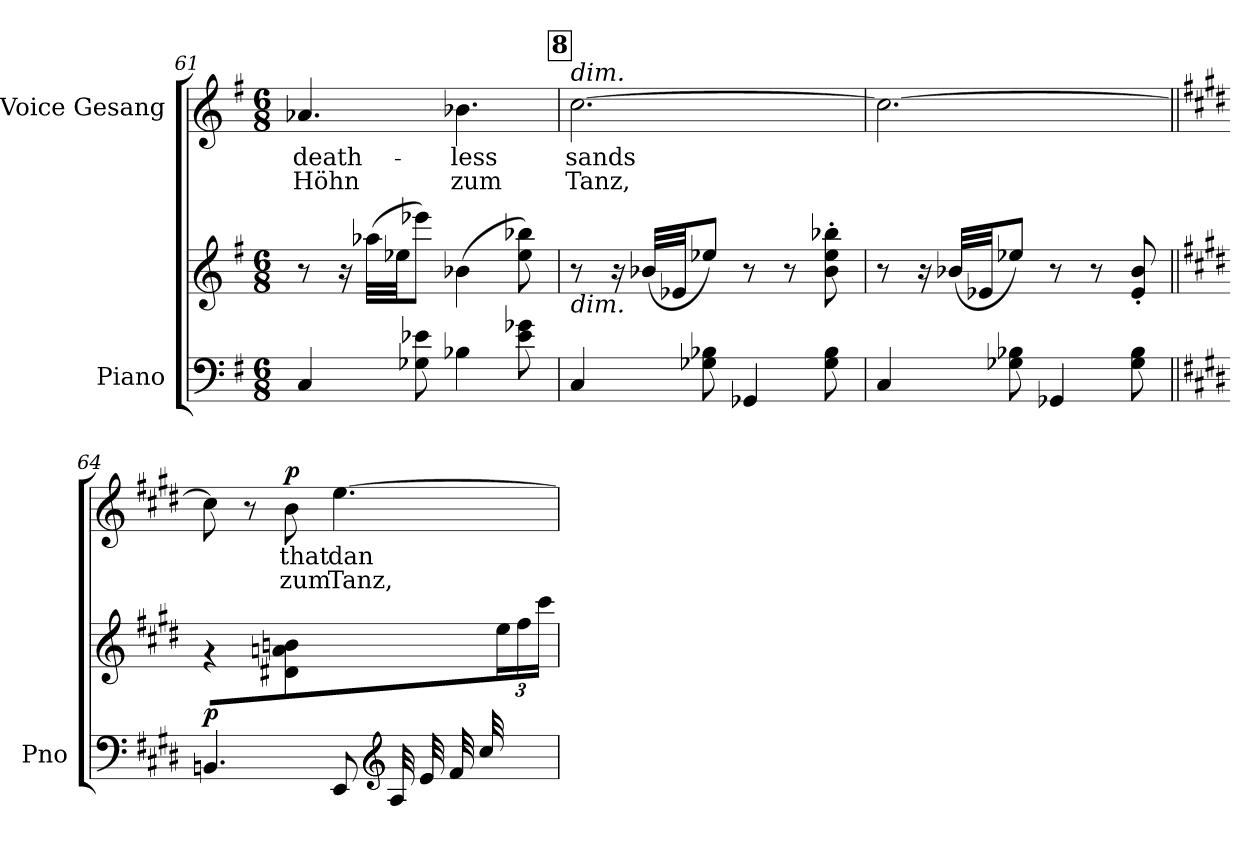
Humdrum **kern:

**kern	**kern	**dynam	**kern	**text	**text	**dynam
*part2	*part2	*part2	*part1	*part1	*part1	*part1
*staff3	*staff2	*staff2/3	*staff1	*staff1	*staff1	*staff1
*I"Piano	*	*	*I"Voice Gesang	*	*	*
*I'Pno	*	*	*	*	*	*
!!LO:LB:g=z
*clefF4	*clefG2	*	*clefG2	*	*	*
*k[f#]	*k[f#]	*	*k[f#]	*	*	*
*M6/8	*M6/8	*	*M6/8	*	*	*
=61	=61	=61	=61	=61	=61	=61
!	!	!	!	!LO:LY:b	!LO:LY:b	!
4C/	8r	.	4.a-X/	death-	Höhn	.
.	16r	.	.	.	.	.
.	(>32aa-X\LLL	.	.	.	.	.
.	32ee-X\JJ	.	.	.	.	.
8G-X\ 8e-X\	8eee-X\J)	.	.	.	.	.
!	!	!	!	!LO:LY:b	!LO:LY:b	!
4B-X\	(>4b-X\	.	4.b-X\	-less	zum	.
8e-\ 8g-X\	8ee-\ 8bb-X\)	.	.	.	.	.
!!LO:REH:place=s1:a:B:fs=14:t=8
=62	=62	=62	=62	=62	=62	=62
!	!	!	!LO:TX:a:i:t=dim.	!	!	!
!	!LO:TX:b:i:t=dim.	!	!	!	!	!
!	!	!	!	!LO:LY:b	!LO:LY:b	!
4C/	8r	.	[2.cc\	sands	Tanz,	.
.	16r	.	.	.	.	.
.	(<32b-X/LLL	.	.	.	.	.
.	32e-X/JJ	.	.	.	.	.
8G-X\ 8B-X\	8ee-X/J)	.	.	.	.	.
4GG-X/	8r	.	.	.	.	.
.	8r	.	.	.	.	.
8G-\ 8B-\	8b-\' 8ee-\' 8bb-X\'	.	.	.	.	.
=63	=63	=63	=63	=63	=63	=63
4C/	8r	.	2.cc\_	.	.	.
.	16r	.	.	.	.	.
.	(<32b-X/LLL	.	.	.	.	.
.	32e-X/JJ	.	.	.	.	.
8G-X\ 8B-X\	8ee-X/J)	.	.	.	.	.
4GG-X/	8r	.	.	.	.	.
.	8r	.	.	.	.	.
8G-\ 8B-\	8e-/' 8b-/'	.	.	.	.	.
!!LO:LB:g=z
=64||	=64||	=64||	=64||	=64||	=64||	=64||
*k[f#c#g#d#]	*k[f#c#g#d#]	*	*k[f#c#g#d#]	*	*	*
*^	*	*	*	*	*	*
!	!	!	!LO:DY:b	!	!	!	!
4.ryy	4.BBn/	4r	p	8ccn\]	.	.	.
.	.	.	.	8r	.	.	.
!	!	!	!	!	!LO:LY:b	!LO:LY:b	!LO:DY:a
.	.	8d#X/ 8an/ 8bn/	.	8b\	that	zum	p
!	!	!	!	!	!LO:LY:b	!LO:LY:b	!
8EE/L	8ryy	4ryy	.	[4.ee\	dan-	Tanz,	.
*clefG2	*	*	*	*	*	*	*
32A/LL	8ryy	.	.	.	.	.	.
32e/	.	.	.	.	.	.	.
32f#/	.	.	.	.	.	.	.
32cc#/J	.	.	.	.	.	.	.
*	*	*Xbrackettup	*	*	*	*	*
8ryy	8ryy	24ee\	.	.	.	.	.
.	.	24ff#\	.	.	.	.	.
.	.	24ccc#\JJ	.	.	.	.	.
*v	*v	*	*	*	*	*	*
=	=	=	=	=	=	=
*-	*-	*-	*-	*-	*-	*-
